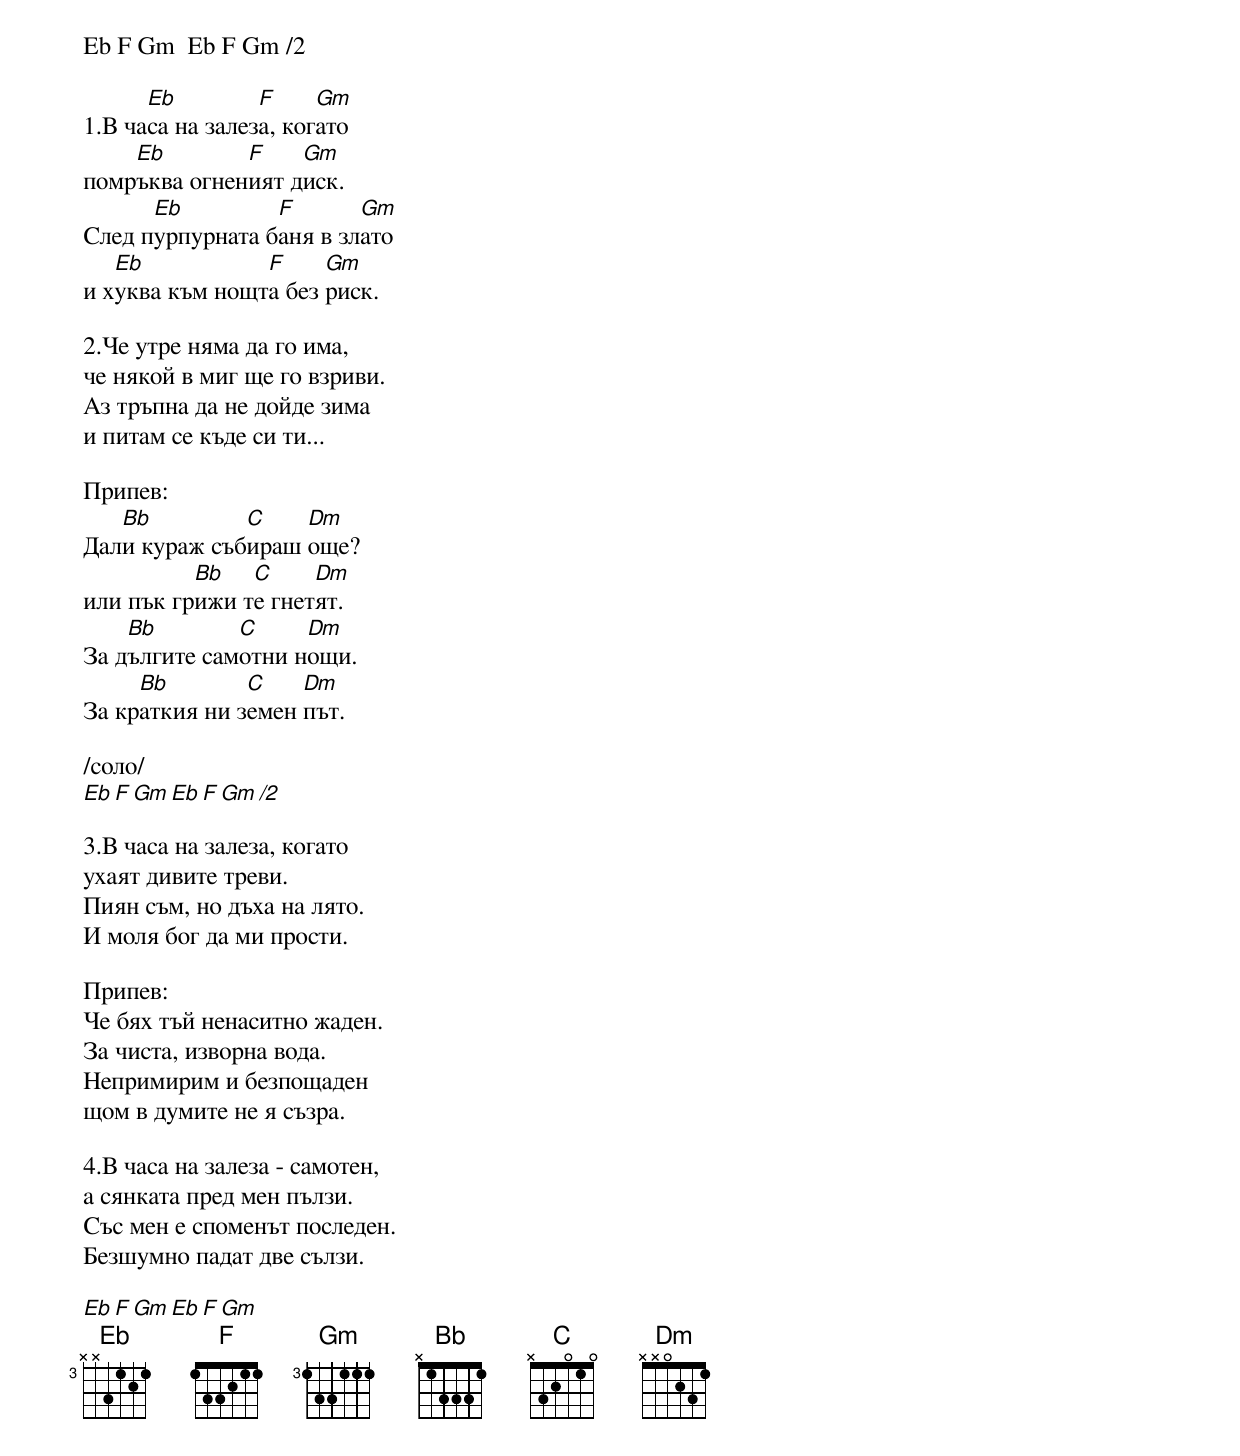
Eb F Gm  Eb F Gm /2

      Eb         F     Gm
1.В часа на залеза, когато
    Eb        F    Gm
помръква огненият диск.
      Eb         F       Gm
След пурпурната баня в злато
   Eb           F     Gm
и хуква към нощта без риск.

2.Че утре няма да го има,
че някой в миг ще го взриви.
Аз тръпна да не дойде зима
и питам се къде си ти...

Припев:
   Bb         C    Dm
Дали кураж събираш още?
          Bb   C     Dm
или пък грижи те гнетят.
    Bb        C     Dm
За дългите самотни нощи.
     Bb        C    Dm
За краткия ни земен път.

/соло/
Eb F Gm  Eb F Gm /2

3.В часа на залеза, когато
ухаят дивите треви.
Пиян съм, но дъха на лято.
И моля бог да ми прости.

Припев:
Че бях тъй ненаситно жаден.
За чиста, изворна вода.
Непримирим и безпощаден
щом в думите не я съзра.

4.В часа на залеза - самотен,
а сянката пред мен пълзи.
Със мен е споменът последен.
Безшумно падат две сълзи.

Eb F Gm  Eb F Gm
